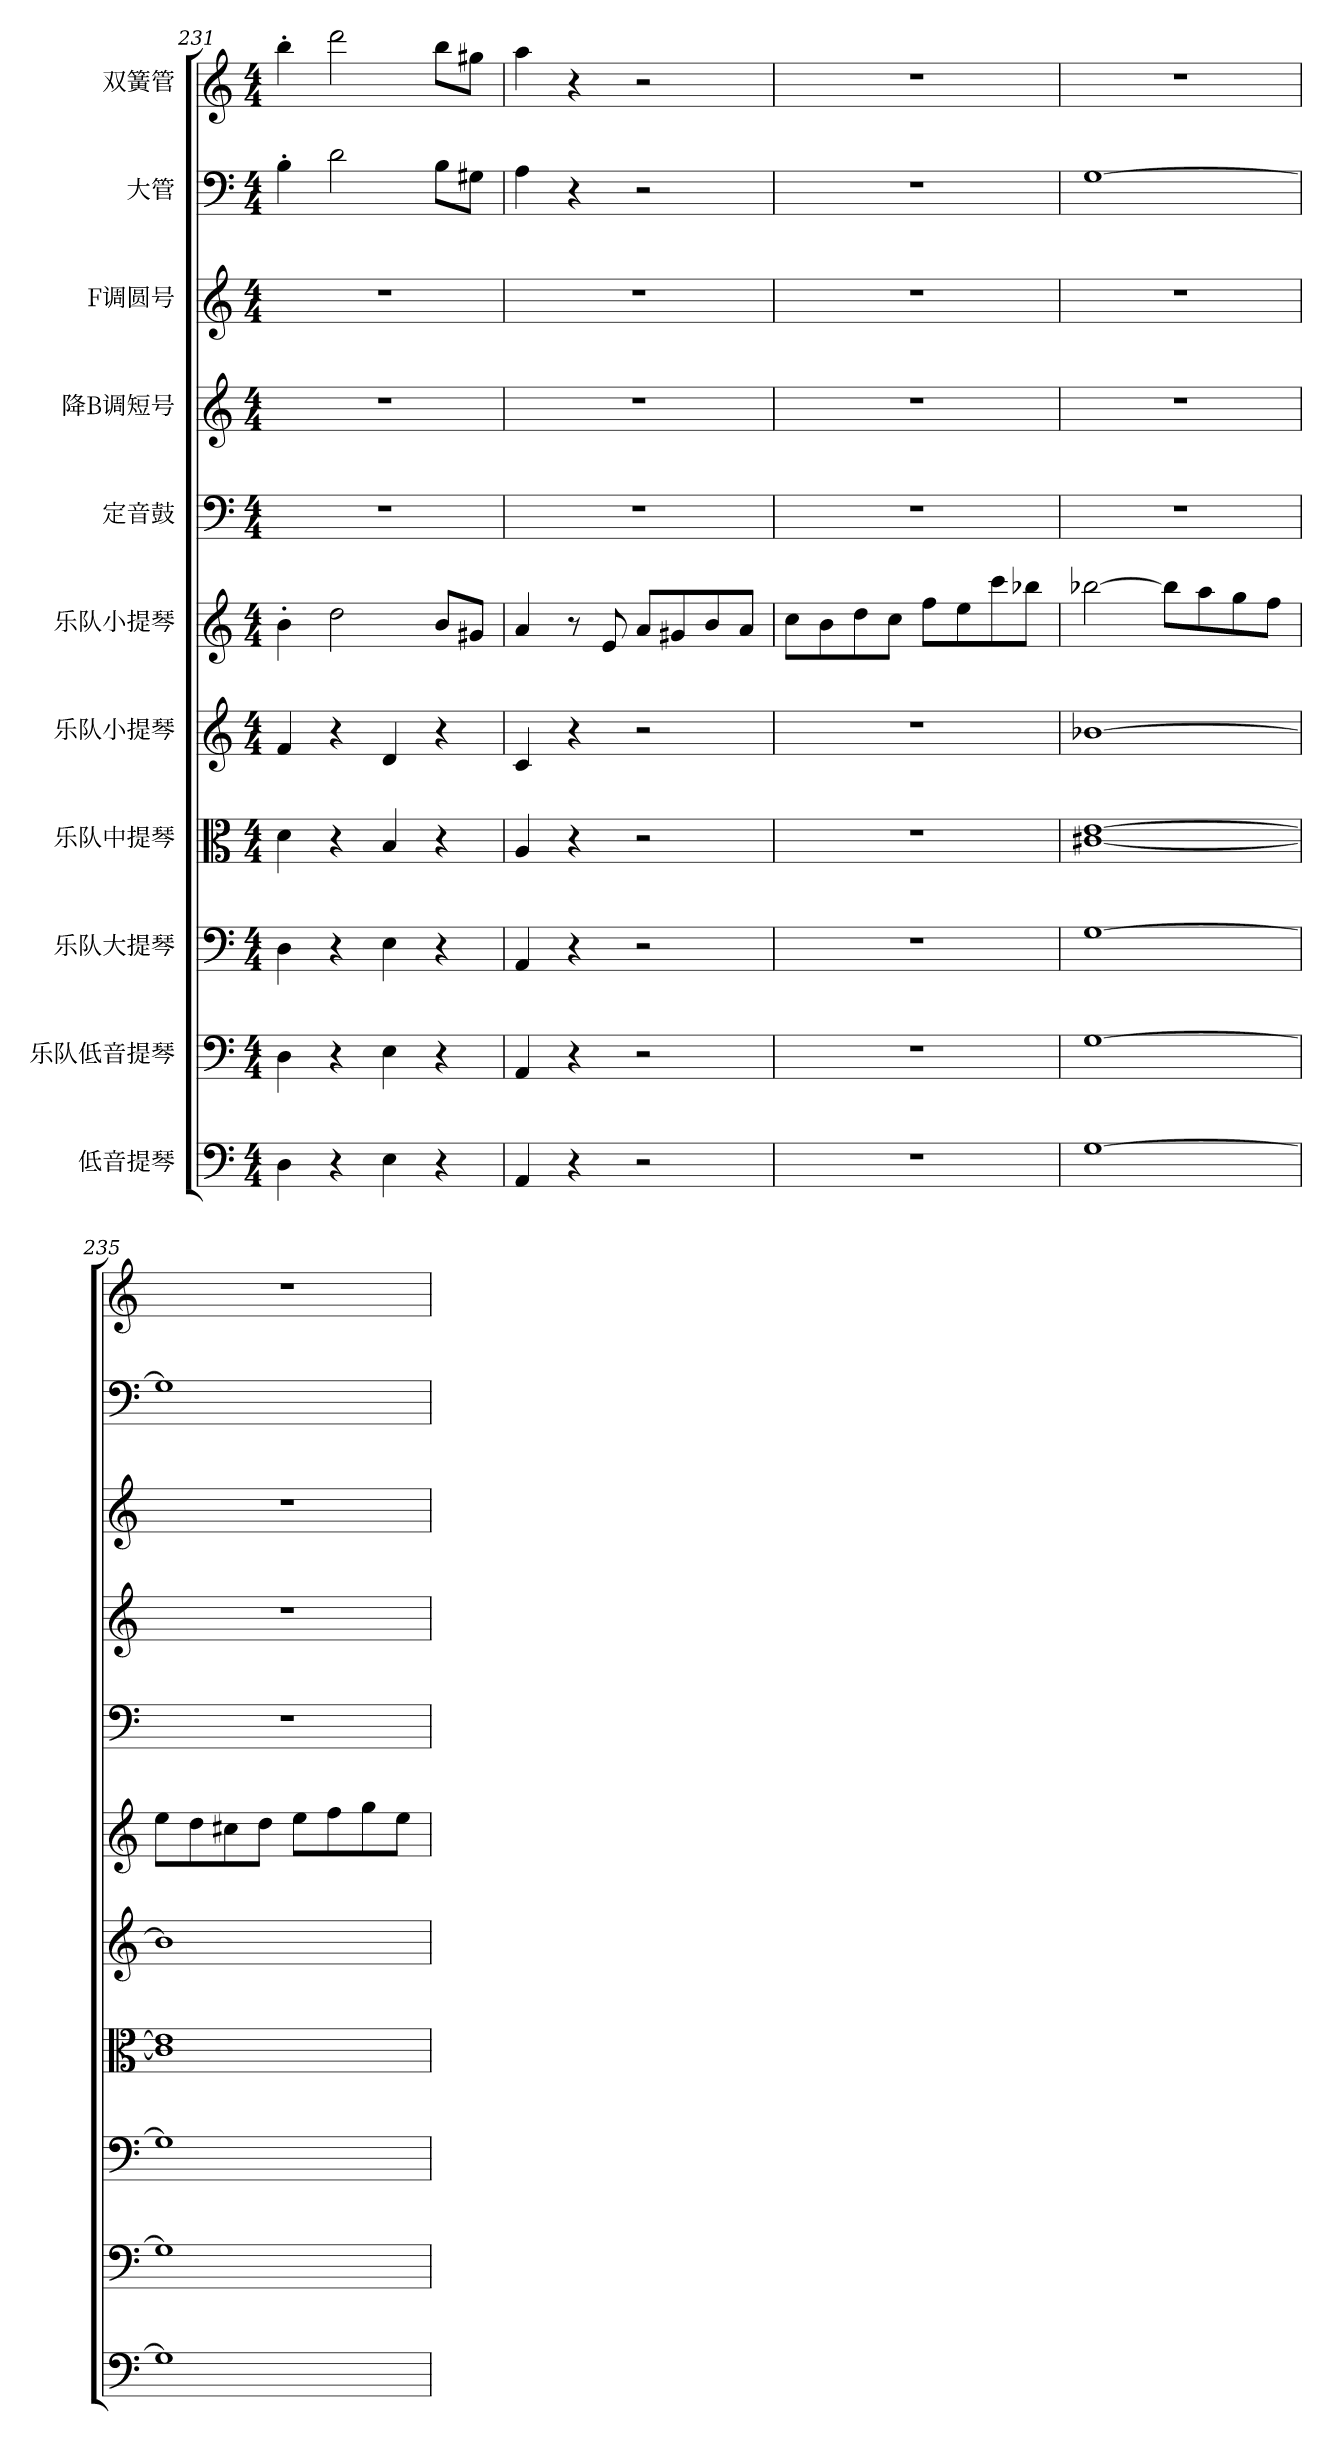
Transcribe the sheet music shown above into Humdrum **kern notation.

**kern	**kern	**kern	**kern	**kern	**kern	**kern	**kern	**kern	**kern	**kern
*part11	*part10	*part9	*part8	*part7	*part6	*part5	*part4	*part3	*part2	*part1
*staff11	*staff10	*staff9	*staff8	*staff7	*staff6	*staff5	*staff4	*staff3	*staff2	*staff1
*I"低音提琴	*I"乐队低音提琴	*I"乐队大提琴	*I"乐队中提琴	*I"乐队小提琴	*I"乐队小提琴	*I"定音鼓	*I"降B调短号	*I"F调圆号	*I"大管	*I"双簧管
*clefF4	*clefF4	*clefF4	*clefC3	*clefG2	*clefG2	*clefF4	*clefG2	*clefG2	*clefF4	*clefG2
*ITrd7c12	*ITrd7c12	*	*	*	*	*	*ITrd1c2	*ITrd4c7	*	*
*k[]	*k[]	*k[]	*k[]	*k[]	*k[]	*k[]	*k[b-e-]	*k[b-]	*k[]	*k[]
*M4/4	*M4/4	*M4/4	*M4/4	*M4/4	*M4/4	*M4/4	*M4/4	*M4/4	*M4/4	*M4/4
=231	=231	=231	=231	=231	=231	=231	=231	=231	=231	=231
4DD\	4DD\	4D\	4d\	4f/	4b'\	1r	1r	1r	4B'\	4bb'\
4r	4r	4r	4r	4r	2dd\	.	.	.	2d\	2ddd\
4EE\	4EE\	4E\	4B/	4d/	.	.	.	.	.	.
4r	4r	4r	4r	4r	8b/L	.	.	.	8B\L	8bb\L
.	.	.	.	.	8g#X/J	.	.	.	8G#X\J	8gg#X\J
=232	=232	=232	=232	=232	=232	=232	=232	=232	=232	=232
4AAA/	4AAA/	4AA/	4A/	4c/	4a/	1r	1r	1r	4A\	4aa\
4r	4r	4r	4r	4r	8r	.	.	.	4r	4r
.	.	.	.	.	8e/	.	.	.	.	.
2r	2r	2r	2r	2r	8a/L	.	.	.	2r	2r
.	.	.	.	.	8g#X/	.	.	.	.	.
.	.	.	.	.	8b/	.	.	.	.	.
.	.	.	.	.	8a/J	.	.	.	.	.
!!LO:PB:g=z
=233	=233	=233	=233	=233	=233	=233	=233	=233	=233	=233
1r	1r	1r	1r	1r	8cc\L	1r	1r	1r	1r	1r
.	.	.	.	.	8b\	.	.	.	.	.
.	.	.	.	.	8dd\	.	.	.	.	.
.	.	.	.	.	8cc\J	.	.	.	.	.
.	.	.	.	.	8ff\L	.	.	.	.	.
.	.	.	.	.	8ee\	.	.	.	.	.
.	.	.	.	.	8ccc\	.	.	.	.	.
.	.	.	.	.	8bb-X\J	.	.	.	.	.
=234	=234	=234	=234	=234	=234	=234	=234	=234	=234	=234
[1GG	[1GG	[1G	[1c#X [1e	[1b-X	[2bb-X\	1r	1r	1r	[1G	1r
.	.	.	.	.	8bb-\L]	.	.	.	.	.
.	.	.	.	.	8aa\	.	.	.	.	.
.	.	.	.	.	8gg\	.	.	.	.	.
.	.	.	.	.	8ff\J	.	.	.	.	.
=235	=235	=235	=235	=235	=235	=235	=235	=235	=235	=235
1GG]	1GG]	1G]	1c#] 1e]	1b-]	8ee\L	1r	1r	1r	1G]	1r
.	.	.	.	.	8dd\	.	.	.	.	.
.	.	.	.	.	8cc#X\	.	.	.	.	.
.	.	.	.	.	8dd\J	.	.	.	.	.
.	.	.	.	.	8ee\L	.	.	.	.	.
.	.	.	.	.	8ff\	.	.	.	.	.
.	.	.	.	.	8gg\	.	.	.	.	.
.	.	.	.	.	8ee\J	.	.	.	.	.
=	=	=	=	=	=	=	=	=	=	=
*-	*-	*-	*-	*-	*-	*-	*-	*-	*-	*-
